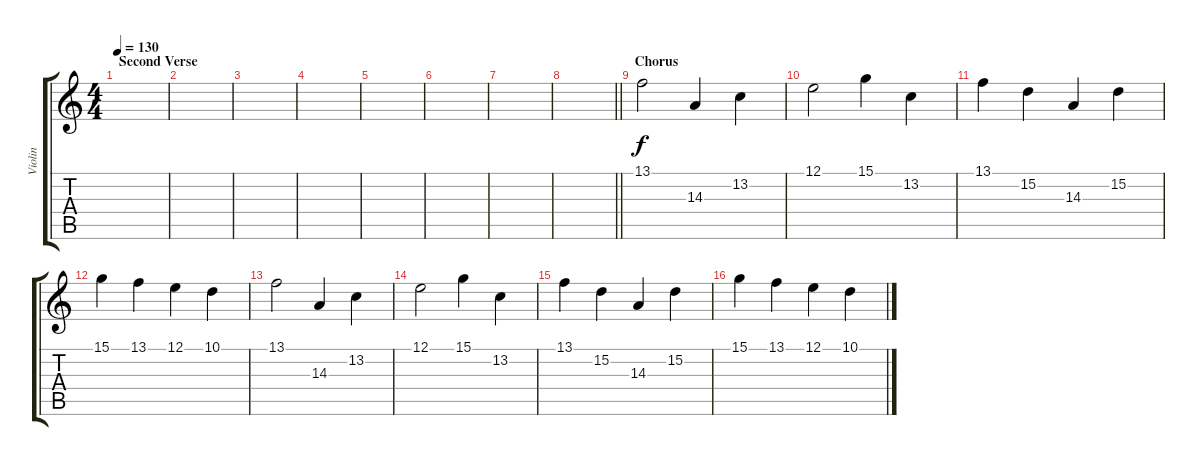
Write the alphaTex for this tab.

\track ("Violin" "Violin") {instrument harmonica}
\staff {score tabs}
\tuning (E4 B3 G3 D3 A2 E2) {hide}
\ts (4 4)
\section ("" "Second Verse")
\tempo 130
\clef g2
\ks c
|
|
|
|
|
|
|
\barLineRight lightlight
|
\section ("" "Chorus")
13.1.2 14.3.4 13.2.4 |
12.1.2 15.1.4 13.2.4 |
13.1.4 15.2.4 14.3.4 15.2.4 |
15.1.4 13.1.4 12.1.4 10.1.4 |
13.1.2 14.3.4 13.2.4 |
12.1.2 15.1.4 13.2.4 |
13.1.4 15.2.4 14.3.4 15.2.4 |
15.1.4 13.1.4 12.1.4 10.1.4
